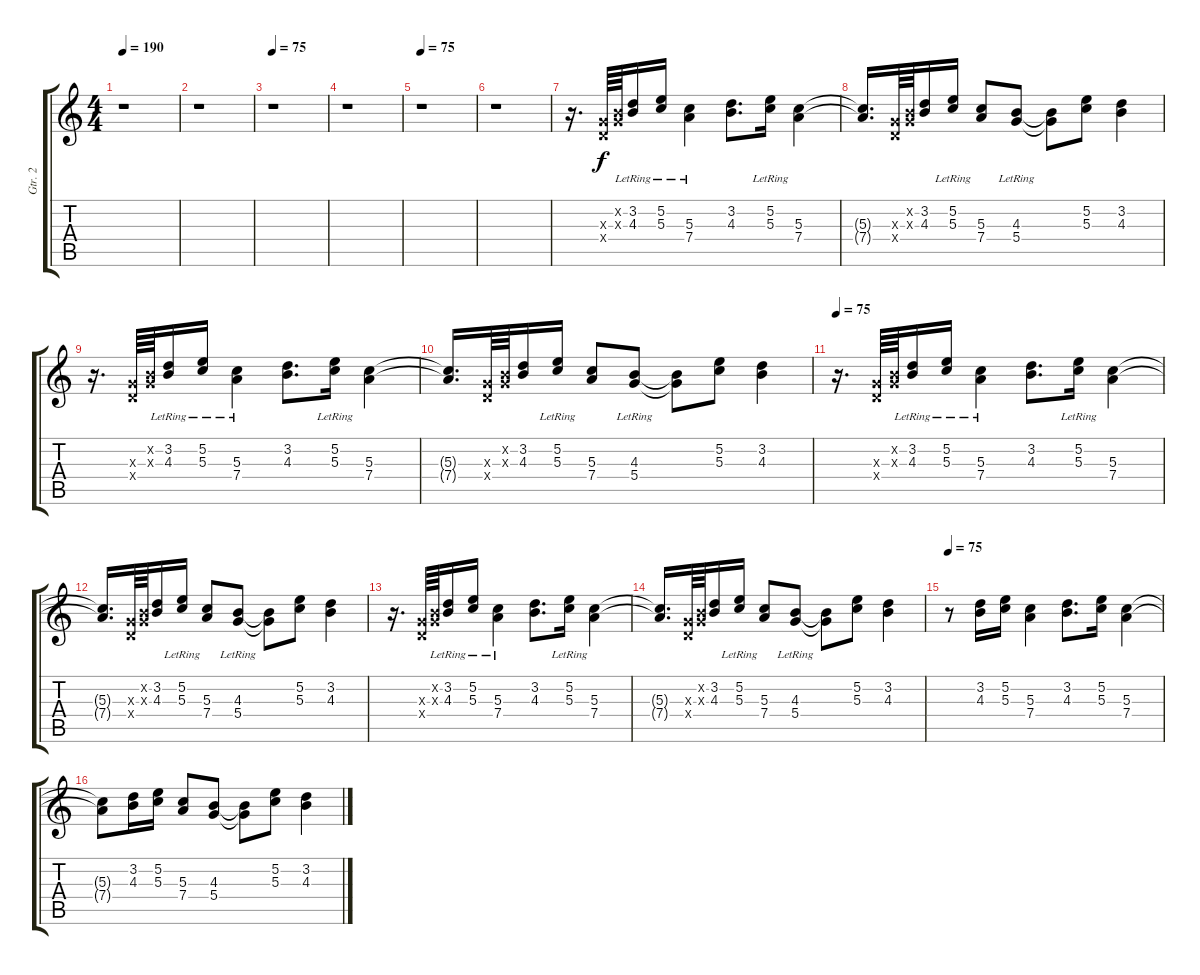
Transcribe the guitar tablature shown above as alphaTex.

\track ("Gtr. 2" "Gtr. 2") {instrument distortionguitar}
\staff {score tabs}
\tuning (E4 B3 G3 D3 A2 E2) {hide}
\ts (4 4)
\tempo 190
\tempo 75
\tempo 190
\clef g2
\ks c
r.1{dy f instrument distortionguitar} |
r.1 |
\tempo 75
r.1 |
r.1 |
\tempo 75
r.1 |
r.1 |
r.16{d balance 4 instrument acousticguitarsteel} (0.3{x} 0.4{x}).64 (0.2{x} 0.3{x}).64 (3.2{lr} 4.3).16 (5.2{lr} 5.3).16 (5.3 7.4{lr}).4 (3.2 4.3).8{d} (5.2{lr} 5.3).16 (5.3 7.4).4 |
(5.3{t} 7.4{t}).16{d} (0.3{x} 0.4{x}).64 (0.2{x} 0.3{x}).64 (3.2 4.3).16 (5.2{lr} 5.3).16 (5.3 7.4).8 (4.3 5.4{lr}).8 (4.3{t} 5.4{t}).8 (5.2 5.3).8 (3.2 4.3).4 |
r.16{d instrument acousticguitarsteel} (0.3{x} 0.4{x}).64 (0.2{x} 0.3{x}).64 (3.2{lr} 4.3).16 (5.2{lr} 5.3).16 (5.3 7.4{lr}).4 (3.2 4.3).8{d} (5.2{lr} 5.3).16 (5.3 7.4).4 |
(5.3{t} 7.4{t}).16{d} (0.3{x} 0.4{x}).64 (0.2{x} 0.3{x}).64 (3.2 4.3).16 (5.2{lr} 5.3).16 (5.3 7.4).8 (4.3 5.4{lr}).8 (4.3{t} 5.4{t}).8 (5.2 5.3).8 (3.2 4.3).4 |
\tempo 75
r.16{d instrument acousticguitarsteel} (0.3{x} 0.4{x}).64 (0.2{x} 0.3{x}).64 (3.2{lr} 4.3).16 (5.2{lr} 5.3).16 (5.3 7.4{lr}).4 (3.2 4.3).8{d} (5.2{lr} 5.3).16 (5.3 7.4).4 |
(5.3{t} 7.4{t}).16{d} (0.3{x} 0.4{x}).64 (0.2{x} 0.3{x}).64 (3.2 4.3).16 (5.2{lr} 5.3).16 (5.3 7.4).8 (4.3 5.4{lr}).8 (4.3{t} 5.4{t}).8 (5.2 5.3).8 (3.2 4.3).4 |
r.16{d instrument acousticguitarsteel} (0.3{x} 0.4{x}).64 (0.2{x} 0.3{x}).64 (3.2{lr} 4.3).16 (5.2{lr} 5.3).16 (5.3 7.4{lr}).4 (3.2 4.3).8{d} (5.2{lr} 5.3).16 (5.3 7.4).4 |
(5.3{t} 7.4{t}).16{d} (0.3{x} 0.4{x}).64 (0.2{x} 0.3{x}).64 (3.2 4.3).16 (5.2{lr} 5.3).16 (5.3 7.4).8 (4.3 5.4{lr}).8 (4.3{t} 5.4{t}).8 (5.2 5.3).8 (3.2 4.3).4 |
\tempo 75
r.8 (3.2 4.3).16{volume 15 balance 8 instrument distortionguitar} (5.2 5.3).16 (5.3 7.4).4 (3.2 4.3).8{d} (5.2 5.3).16 (5.3 7.4).4 |
(5.3{t} 7.4{t}).8 (3.2 4.3).16 (5.2 5.3).16 (5.3 7.4).8 (4.3 5.4).8 (4.3{t} 5.4{t}).8 (5.2 5.3).8 (3.2 4.3).4
